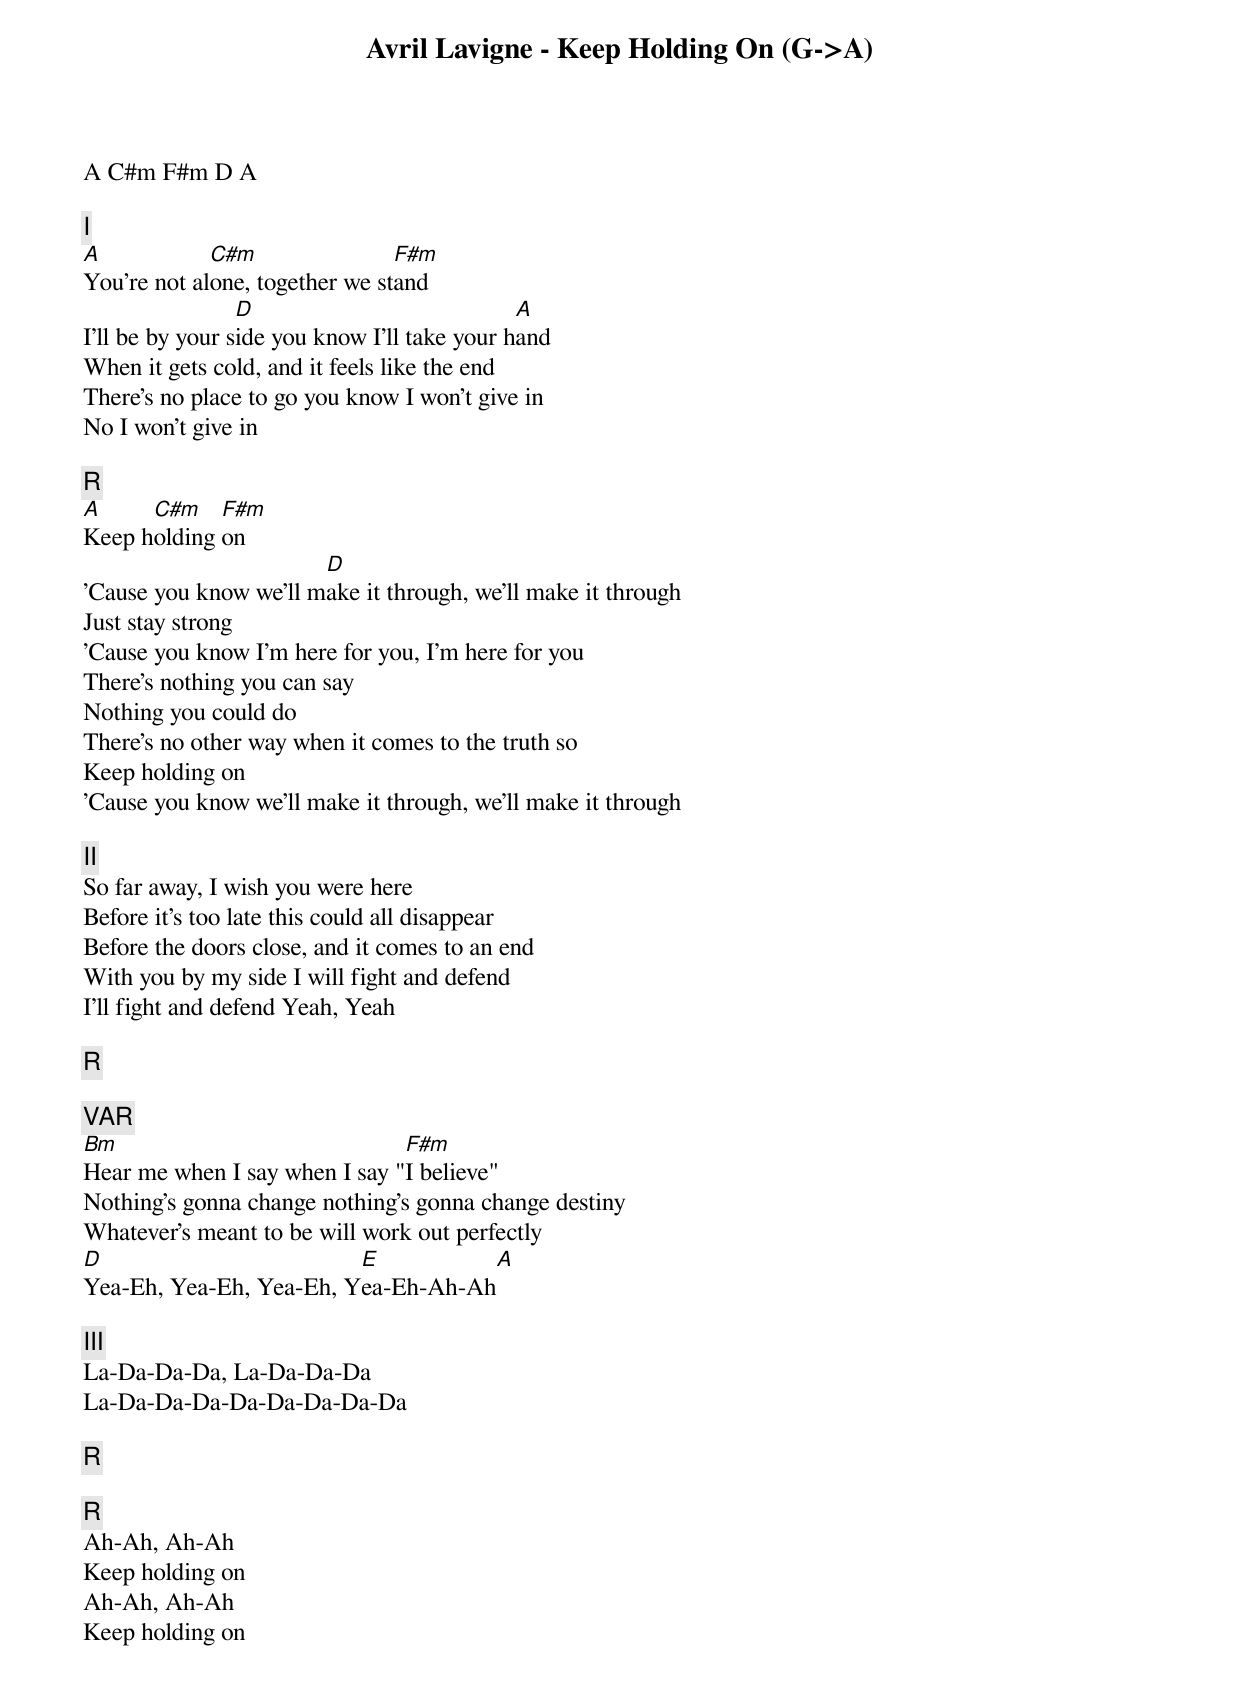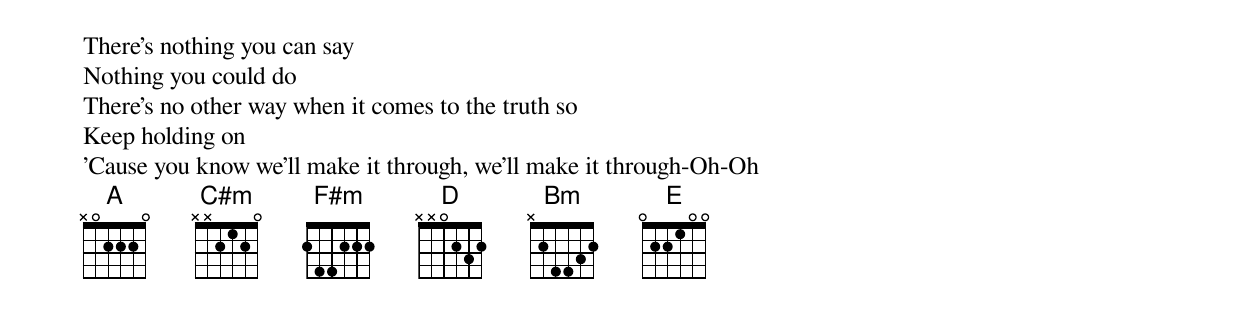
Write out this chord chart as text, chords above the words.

Avril Lavigne - Keep Holding On (G->A)

A C#m F#m D A

[I]
A            C#m                F#m
You're not alone, together we stand
                 D                            A
I'll be by your side you know I'll take your hand
When it gets cold, and it feels like the end
There's no place to go you know I won't give in
No I won't give in

[R]
A     C#m    F#m
Keep holding on
                       D
'Cause you know we'll make it through, we'll make it through
Just stay strong
'Cause you know I'm here for you, I'm here for you
There's nothing you can say
Nothing you could do
There's no other way when it comes to the truth so
Keep holding on
'Cause you know we'll make it through, we'll make it through

[II]
So far away, I wish you were here
Before it's too late this could all disappear
Before the doors close, and it comes to an end
With you by my side I will fight and defend
I'll fight and defend Yeah, Yeah

[R]

[VAR]
Bm                             F#m
Hear me when I say when I say "I believe"
Nothing's gonna change nothing's gonna change destiny
Whatever's meant to be will work out perfectly
D                        E           A
Yea-Eh, Yea-Eh, Yea-Eh, Yea-Eh-Ah-Ah

[III]
La-Da-Da-Da, La-Da-Da-Da
La-Da-Da-Da-Da-Da-Da-Da-Da

[R]

[R]
Ah-Ah, Ah-Ah
Keep holding on
Ah-Ah, Ah-Ah
Keep holding on
There's nothing you can say
Nothing you could do
There's no other way when it comes to the truth so
Keep holding on
'Cause you know we'll make it through, we'll make it through-Oh-Oh
